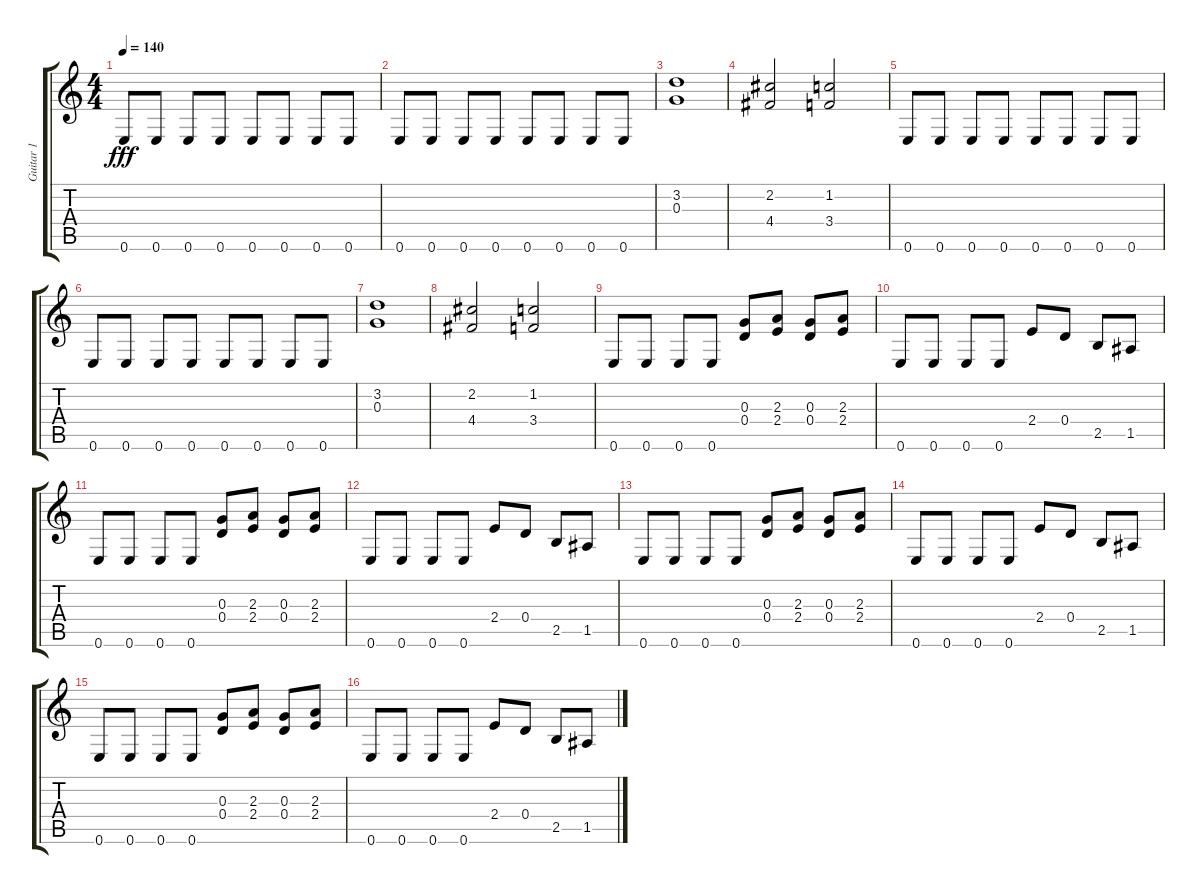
\track ("Guitar 1" "Guitar 1") {instrument electricguitarclean}
\staff {score tabs}
\tuning (E4 B3 G3 D3 A2 E2) {hide}
\ts (4 4)
\tempo 140
\clef g2
\ks c
0.6.8{dy fff} 0.6.8 0.6.8 0.6.8 0.6.8 0.6.8 0.6.8 0.6.8 |
0.6.8 0.6.8 0.6.8 0.6.8 0.6.8 0.6.8 0.6.8 0.6.8 |
(3.2 0.3).1 |
(2.2 4.4).2 (1.2 3.4).2 |
0.6.8 0.6.8 0.6.8 0.6.8 0.6.8 0.6.8 0.6.8 0.6.8 |
0.6.8 0.6.8 0.6.8 0.6.8 0.6.8 0.6.8 0.6.8 0.6.8 |
(3.2 0.3).1 |
(2.2 4.4).2 (1.2 3.4).2 |
0.6.8 0.6.8 0.6.8 0.6.8 (0.3 0.4).8 (2.3 2.4).8 (0.3 0.4).8 (2.3 2.4).8 |
0.6.8 0.6.8 0.6.8 0.6.8 2.4.8 0.4.8 2.5.8 1.5.8 |
0.6.8 0.6.8 0.6.8 0.6.8 (0.3 0.4).8 (2.3 2.4).8 (0.3 0.4).8 (2.3 2.4).8 |
0.6.8 0.6.8 0.6.8 0.6.8 2.4.8 0.4.8 2.5.8 1.5.8 |
0.6.8 0.6.8 0.6.8 0.6.8 (0.3 0.4).8 (2.3 2.4).8 (0.3 0.4).8 (2.3 2.4).8 |
0.6.8 0.6.8 0.6.8 0.6.8 2.4.8 0.4.8 2.5.8 1.5.8 |
0.6.8 0.6.8 0.6.8 0.6.8 (0.3 0.4).8 (2.3 2.4).8 (0.3 0.4).8 (2.3 2.4).8 |
0.6.8 0.6.8 0.6.8 0.6.8 2.4.8 0.4.8 2.5.8 1.5.8
